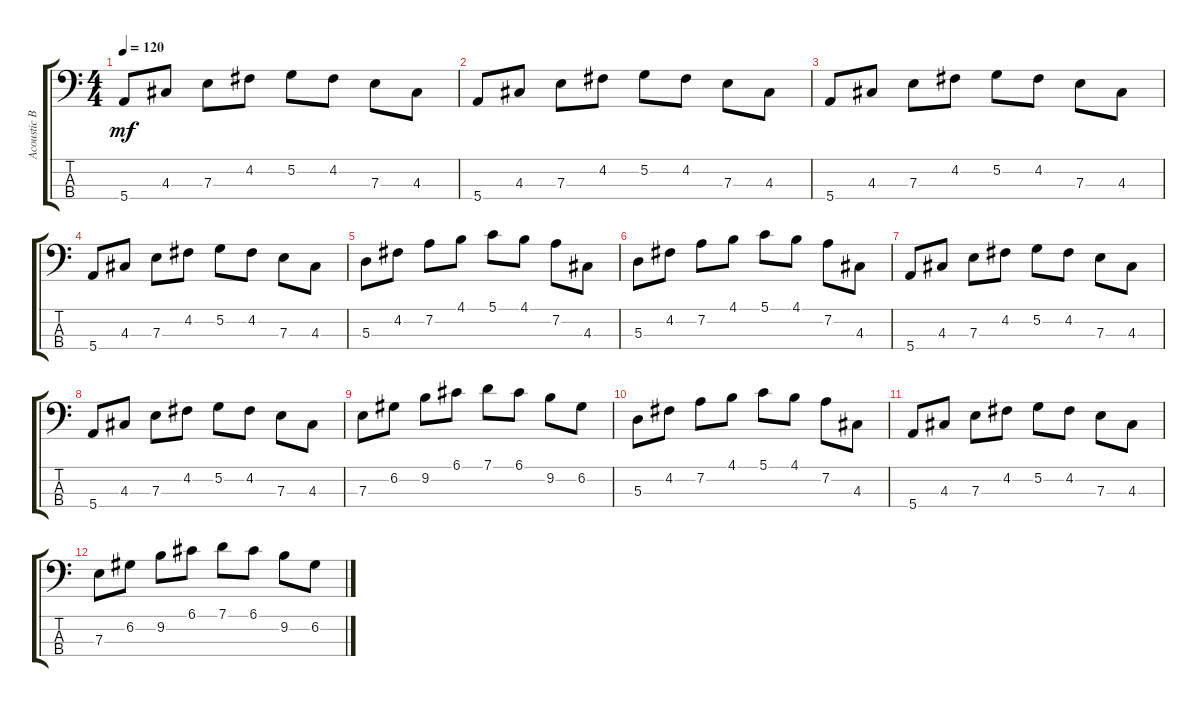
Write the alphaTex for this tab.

\track ("Acoustic Bass" "Acoustic B") {instrument acousticbass}
\staff {score tabs}
\tuning (G2 D2 A1 E1) {hide}
\ts (4 4)
\tempo 120
\clef f4
\ks c
5.4.8{dy mf instrument acousticbass} 4.3.8 7.3.8 4.2.8 5.2.8 4.2.8 7.3.8 4.3.8 |
5.4.8 4.3.8 7.3.8 4.2.8 5.2.8 4.2.8 7.3.8 4.3.8 |
5.4.8 4.3.8 7.3.8 4.2.8 5.2.8 4.2.8 7.3.8 4.3.8 |
5.4.8 4.3.8 7.3.8 4.2.8 5.2.8 4.2.8 7.3.8 4.3.8 |
5.3.8 4.2.8 7.2.8 4.1.8 5.1.8 4.1.8 7.2.8 4.3.8 |
5.3.8 4.2.8 7.2.8 4.1.8 5.1.8 4.1.8 7.2.8 4.3.8 |
5.4.8 4.3.8 7.3.8 4.2.8 5.2.8 4.2.8 7.3.8 4.3.8 |
5.4.8 4.3.8 7.3.8 4.2.8 5.2.8 4.2.8 7.3.8 4.3.8 |
7.3.8 6.2.8 9.2.8 6.1.8 7.1.8 6.1.8 9.2.8 6.2.8 |
5.3.8 4.2.8 7.2.8 4.1.8 5.1.8 4.1.8 7.2.8 4.3.8 |
5.4.8 4.3.8 7.3.8 4.2.8 5.2.8 4.2.8 7.3.8 4.3.8 |
7.3.8 6.2.8 9.2.8 6.1.8 7.1.8 6.1.8 9.2.8 6.2.8
